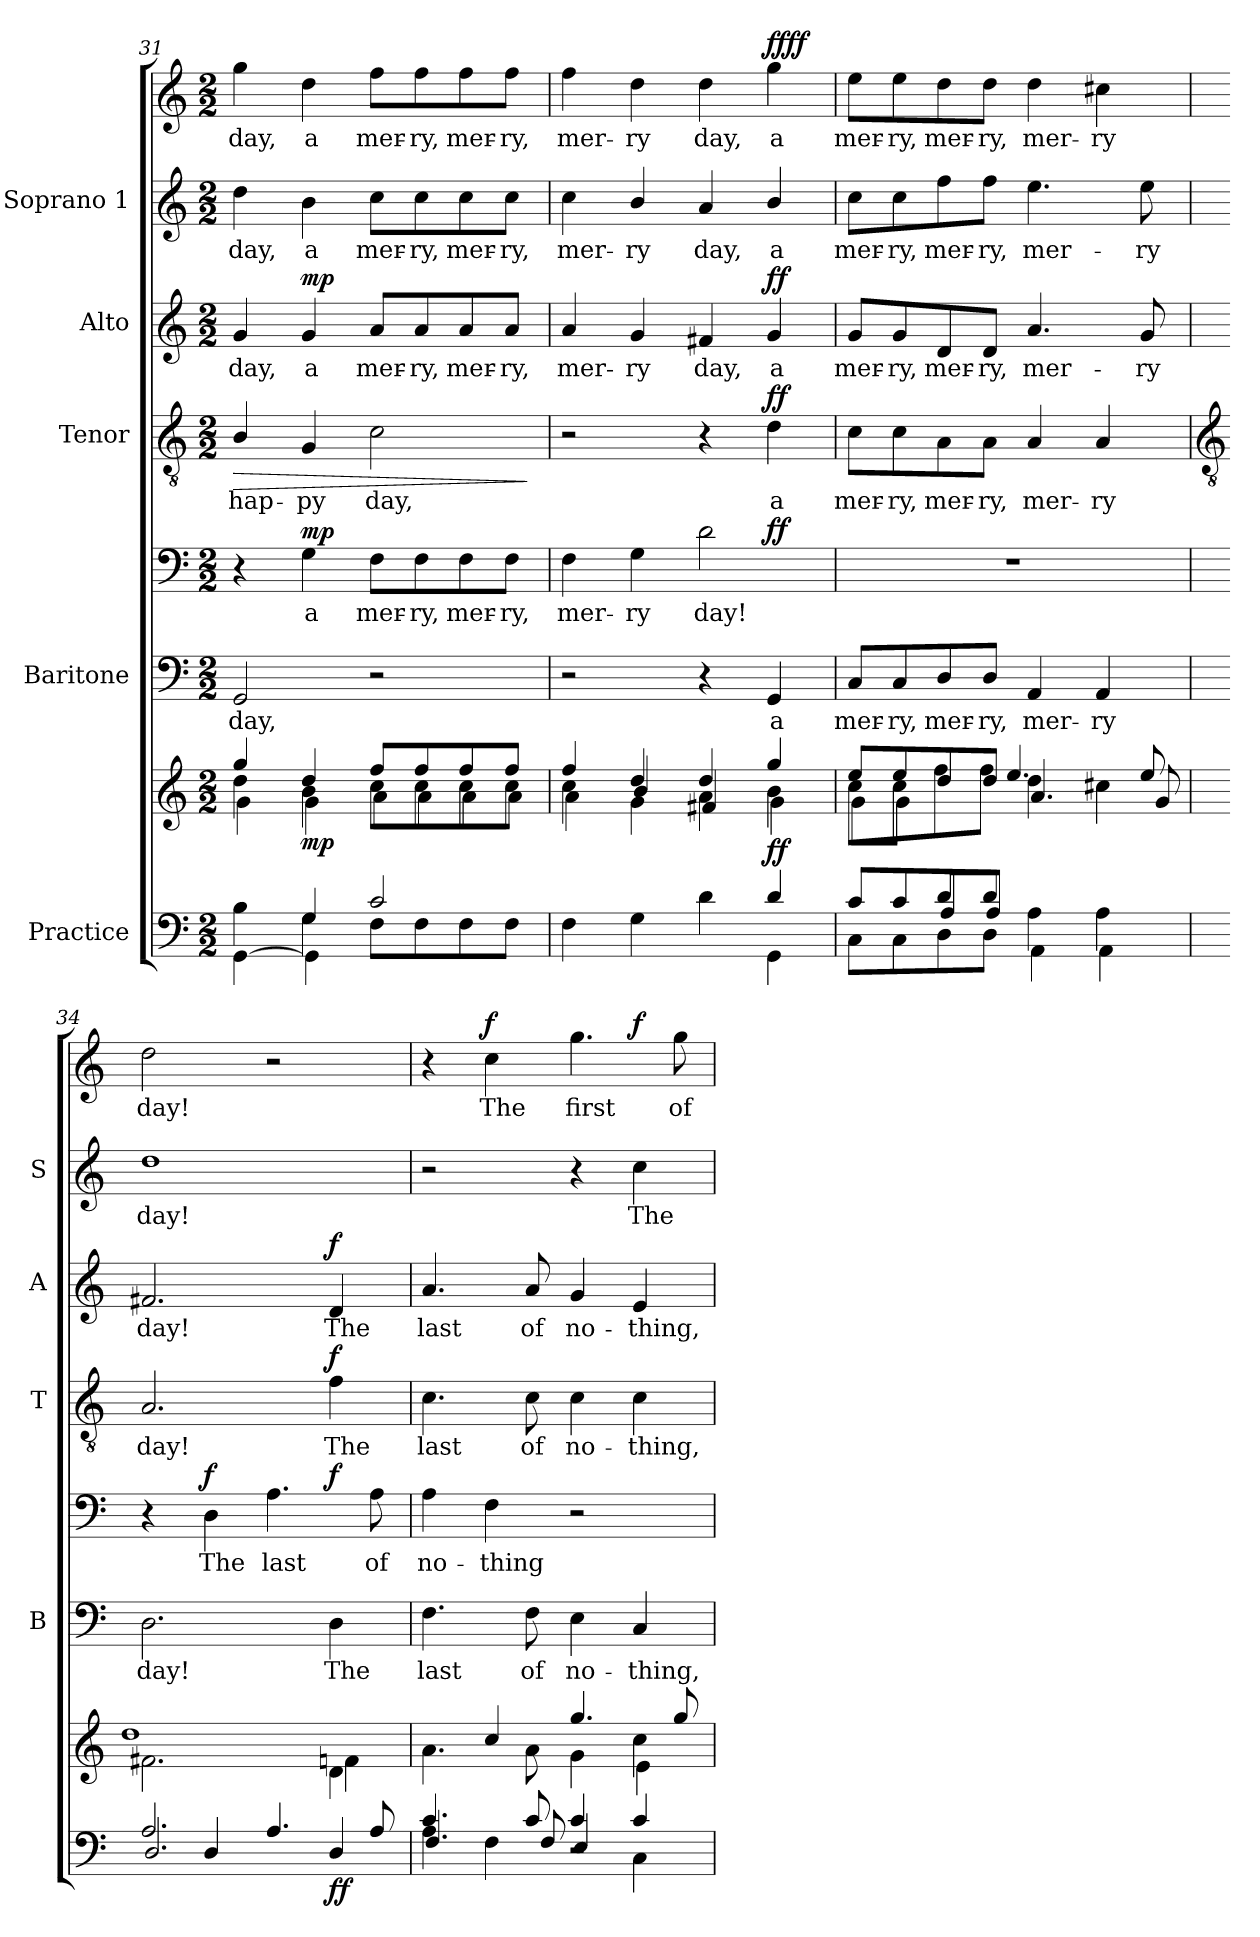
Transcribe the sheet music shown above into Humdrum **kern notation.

**kern	**kern	**dynam	**kern	**text	**kern	**text	**dynam	**kern	**text	**dynam	**kern	**text	**dynam	**kern	**text	**kern	**text	**dynam
*part5	*part5	*part5	*part4	*part4	*part4	*part4	*part4	*part3	*part3	*part3	*part2	*part2	*part2	*part1	*part1	*part1	*part1	*part1
*staff8	*staff7	*staff7/8	*staff6	*staff6	*staff5	*staff5	*staff5/6	*staff4	*staff4	*staff4	*staff3	*staff3	*staff3	*staff2	*staff2	*staff1	*staff1	*staff1/2
*I"Practice	*	*	*I"Baritone	*	*	*	*	*I"Tenor	*	*	*I"Alto	*	*	*I"Soprano 1	*	*	*	*
*	*	*	*I'B	*	*	*	*	*I'T	*	*	*I'A	*	*	*I'S	*	*	*	*
*clefF4	*clefG2	*	*clefF4	*	*clefF4	*	*	*clefGv2	*	*	*clefG2	*	*	*clefG2	*	*clefG2	*	*
*k[]	*k[]	*	*k[]	*	*k[]	*	*	*k[]	*	*	*k[]	*	*	*k[]	*	*k[]	*	*
*C:	*C:	*	*C:	*	*C:	*	*	*C:	*	*	*C:	*	*	*C:	*	*C:	*	*
*M2/2	*M2/2	*	*M2/2	*	*M2/2	*	*	*M2/2	*	*	*M2/2	*	*	*M2/2	*	*M2/2	*	*
=31	=31	=31	=31	=31	=31	=31	=31	=31	=31	=31	=31	=31	=31	=31	=31	=31	=31	=31
*^	*^	*	*	*	*	*	*	*	*	*	*	*	*	*	*	*	*	*
*	*^	*	*^	*	*	*	*	*	*	*	*	*	*	*	*	*	*	*	*	*
!	!	!	!	!	!	!	!	!LO:LY:b	!	!	!	!	!LO:LY:b	!LO:HP:b	!	!LO:LY:b	!	!	!LO:LY:b	!	!LO:LY:b	!
4B\	4ryy	[4GG\	4gg	4dd	4g\	.	2GG	day,	4r	.	.	4B/	hap-	>	4g	day,	.	4dd	day,	4gg	day,	.
!	!	!	!	!	!	!LO:DY:b	!	!	!	!LO:LY:b	!LO:DY:b	!	!LO:LY:b	!	!	!LO:LY:b	!LO:DY:b	!	!LO:LY:b	!	!LO:LY:b	!LO:DY:b=2
!	!	!	!	!	!	!	!	!	!	!	!	!	!	!	!	!	!	!	!	!	!	!LO:DY:n=1:b
4G	4G	4GG\]	4dd	4b	4g\	mp	.	.	4G	a	mp	4G	-py	.	4g	a	mp	4b	a	4dd	a	mp mp
!	!	!	!	!	!	!	!	!	!	!LO:LY:b	!	!	!LO:LY:b	!	!	!LO:LY:b	!	!	!LO:LY:b	!	!LO:LY:b	!
2c/	8FL	2ryy	8ffL	8ccL	8a\L	.	2r	.	8F\L	mer-	.	2c	day,	.	8a/L	mer-	.	8cc\L	mer-	8ff\L	mer-	.
!	!	!	!	!	!	!	!	!	!	!LO:LY:b	!	!	!	!	!	!LO:LY:b	!	!	!LO:LY:b	!	!LO:LY:b	!
.	8F	.	8ff	8cc	8a\	.	.	.	8F\	-ry,	.	.	.	.	8a/	-ry,	.	8cc\	-ry,	8ff\	-ry,	.
!	!	!	!	!	!	!	!	!	!	!LO:LY:b	!	!	!	!	!	!LO:LY:b	!	!	!LO:LY:b	!	!LO:LY:b	!
.	8F	.	8ff	8cc	8a\	.	.	.	8F\	mer-	.	.	.	.	8a/	mer-	.	8cc\	mer-	8ff\	mer-	.
!	!	!	!	!	!	!	!	!	!	!LO:LY:b	!	!	!	!	!	!LO:LY:b	!	!	!LO:LY:b	!	!LO:LY:b	!
.	8FJ	.	8ffJ	8ccJ	8a\J	.	.	.	8F\J	-ry,	.	.	.	.	8a/J	-ry,	.	8cc\J	-ry,	8ff\J	-ry,	.
*v	*v	*v	*	*	*	*	*	*	*	*	*	*	*	*	*	*	*	*	*	*	*	*
*	*v	*v	*v	*	*	*	*	*	*	*	*	*	*	*	*	*	*	*	*	*
.	.	.	.	.	.	.	.	.	.	]	.	.	.	.	.	.	.	.
=32	=32	=32	=32	=32	=32	=32	=32	=32	=32	=32	=32	=32	=32	=32	=32	=32	=32	=32
*^	*^	*	*	*	*	*	*	*	*	*	*	*	*	*	*	*	*	*
*	*^	*	*^	*	*	*	*	*	*	*	*	*	*	*	*	*	*	*	*	*
!	!	!	!	!	!	!	!	!	!	!LO:LY:b	!	!	!	!	!	!LO:LY:b	!	!	!LO:LY:b	!	!LO:LY:b	!
2ryy	4F	2ryy	4ff	4cc	4a\	.	2r	.	4F	mer-	.	2r	.	.	4a	mer-	.	4cc	mer-	4ff	mer-	.
!	!	!	!	!	!	!	!	!	!	!LO:LY:b	!	!	!	!	!	!LO:LY:b	!	!	!LO:LY:b	!	!LO:LY:b	!
.	4G	.	4dd	4b/	4g\	.	.	.	4G	-ry	.	.	.	.	4g	-ry	.	4b/	-ry	4dd	-ry	.
!	!	!	!	!	!	!	!	!	!	!LO:LY:b	!	!	!	!	!	!LO:LY:b	!	!	!LO:LY:b	!	!LO:LY:b	!
4ryy	4d	4ryy	4dd/	4a	4f#X/	.	4r	.	2d	day!	.	4r	.	.	4f#X	day,	.	4a	day,	4dd	day,	.
!	!	!	!	!	!	!LO:DY:b	!	!LO:LY:b	!	!	!LO:DY:b=2	!	!LO:LY:b	!LO:DY:b	!	!LO:LY:b	!LO:DY:b	!	!LO:LY:b	!	!LO:LY:b	!LO:DY:b=2
!	!	!	!	!	!	!	!	!	!	!	!	!	!	!	!	!	!	!	!	!	!	!LO:DY:n=1:b
4d	4ryy	4GG\	4gg	4b\	4g\	ff	4GG	a	.	.	ff	4d	a	ff	4g	a	ff	4b/	a	4gg	a	ff ff
=33	=33	=33	=33	=33	=33	=33	=33	=33	=33	=33	=33	=33	=33	=33	=33	=33	=33	=33	=33	=33	=33	=33
*	*	*^	*	*	*	*	*	*	*	*	*	*	*	*	*	*	*	*	*	*	*	*
!	!	!	!	!	!	!	!	!	!LO:LY:b	!	!	!	!	!LO:LY:b	!	!	!LO:LY:b	!	!	!LO:LY:b	!	!LO:LY:b	!
4ryy	8cL	1ryy	8C\L	8eeL	8ccL	8g\L	.	8C/L	mer-	1r	.	.	8c\L	mer-	.	8g/L	mer-	.	8cc\L	mer-	8ee\L	mer-	.
!	!	!	!	!	!	!	!	!	!LO:LY:b	!	!	!	!	!LO:LY:b	!	!	!LO:LY:b	!	!	!LO:LY:b	!	!LO:LY:b	!
.	8c	.	8C\	8ee	8cc	8g\J	.	8C/	-ry,	.	.	.	8c\	-ry,	.	8g/	-ry,	.	8cc\	-ry,	8ee\	-ry,	.
!	!	!	!	!	!	!	!	!	!LO:LY:b	!	!	!	!	!LO:LY:b	!	!	!LO:LY:b	!	!	!LO:LY:b	!	!LO:LY:b	!
8dL	8A/	.	8D\	8dd	8ff	4ryy	.	8D/	mer-	.	.	.	8A\	mer-	.	8d/	mer-	.	8ff\	mer-	8dd\	mer-	.
!	!	!	!	!	!	!	!	!	!LO:LY:b	!	!	!	!	!LO:LY:b	!	!	!LO:LY:b	!	!	!LO:LY:b	!	!LO:LY:b	!
8dJ	8A/J	.	8D\J	8ddJ	8ffJ	.	.	8D/J	-ry,	.	.	.	8A\J	-ry,	.	8d/J	-ry,	.	8ff\J	-ry,	8dd\J	-ry,	.
!	!	!	!	!	!	!	!	!	!LO:LY:b	!	!	!	!	!LO:LY:b	!	!	!LO:LY:b	!	!	!LO:LY:b	!	!LO:LY:b	!
2ryy	4A	.	4AA\	4dd\	4.ee/	4.a	.	4AA	mer-	.	.	.	4A	mer-	.	4.a	mer-	.	4.ee	mer-	4dd	mer-	.
!	!	!	!	!	!	!	!	!	!LO:LY:b	!	!	!	!	!LO:LY:b	!	!	!	!	!	!	!	!LO:LY:b	!
.	4A	.	4AA\	4cc#X\	.	.	.	4AA	-ry	.	.	.	4A	-ry	.	.	.	.	.	.	4cc#X	-ry	.
!	!	!	!	!	!	!	!	!	!	!	!	!	!	!	!	!	!LO:LY:b	!	!	!LO:LY:b	!	!	!
.	.	.	.	.	8ee/	8g	.	.	.	.	.	.	.	.	.	8g	-ry	.	8ee	-ry	.	.	.
*v	*v	*v	*v	*	*	*	*	*	*	*	*	*	*	*	*	*	*	*	*	*	*	*	*
*	*v	*v	*v	*	*	*	*	*	*	*	*	*	*	*	*	*	*	*	*	*
!!LO:LB:g=z
=34	=34	=34	=34	=34	=34	=34	=34	=34	=34	=34	=34	=34	=34	=34	=34	=34	=34	=34
*	*	*	*	*	*	*	*	*clefGv2	*	*	*	*	*	*	*	*	*	*
*^	*^	*	*	*	*	*	*	*	*	*	*	*	*	*	*	*	*	*
*	*^	*	*^	*	*	*	*	*	*	*	*	*	*	*	*	*	*	*	*	*
*	*	*	*	*	*^	*	*	*	*	*	*	*	*	*	*	*	*	*	*	*	*	*
!	!	!	!	!	!	!	!	!	!LO:LY:b	!	!	!	!	!LO:LY:b	!	!	!LO:LY:b	!	!	!LO:LY:b	!	!LO:LY:b	!
2.A	4ryy	2.D	2ddyy	1dd	2.f#X\	2.ryy	.	2.D	day!	4r	.	.	2.A	day!	.	2.f#X	day!	.	1dd	day!	2dd	day!	.
!	!	!	!	!	!	!	!	!	!	!	!LO:LY:b	!LO:DY:b	!	!	!	!	!	!	!	!	!	!	!
.	4D/	.	.	.	.	.	.	.	.	4D	The	f	.	.	.	.	.	.	.	.	.	.	.
!	!	!	!	!	!	!	!	!	!	!	!LO:LY:b	!	!	!	!	!	!	!	!	!	!	!	!
.	4.A/	.	2ryy	.	.	.	.	.	.	4.A	last	.	.	.	.	.	.	.	.	.	2r	.	.
!	!	!	!	!	!	!	!LO:DY:b=2	!	!LO:LY:b	!	!	!	!	!LO:LY:b	!	!	!LO:LY:b	!	!	!	!	!	!
!	!	!	!	!	!	!	!LO:DY:n=1:b	!	!	!	!	!LO:DY:b=2	!	!	!LO:DY:b	!	!	!LO:DY:b	!	!	!	!	!
4ryy	.	4D	.	.	4d\	4f\	f f	4D	The	.	.	f	4f	The	f	4d	The	f	.	.	.	.	.
!	!	!	!	!	!	!	!	!	!	!	!LO:LY:b	!	!	!	!	!	!	!	!	!	!	!	!
.	8A/	.	.	.	.	.	.	.	.	8A	of	.	.	.	.	.	.	.	.	.	.	.	.
*	*	*	*	*	*v	*v	*	*	*	*	*	*	*	*	*	*	*	*	*	*	*	*	*
=35	=35	=35	=35	=35	=35	=35	=35	=35	=35	=35	=35	=35	=35	=35	=35	=35	=35	=35	=35	=35	=35	=35
!	!	!	!	!	!	!	!	!LO:LY:b	!	!LO:LY:b	!	!	!LO:LY:b	!	!	!LO:LY:b	!	!	!	!	!	!
4.c/	4A	4.F/	4ryy	2ryy	4.a\	.	4.F	last	4A	no-	.	4.c	last	.	4.a	last	.	2r	.	4r	.	.
!	!	!	!	!	!	!	!	!	!	!LO:LY:b	!	!	!	!	!	!	!	!	!	!	!LO:LY:b	!LO:DY:b
.	4F	.	4cc/	.	.	.	.	.	4F	-thing	.	.	.	.	.	.	.	.	.	4cc	The	f
!	!	!	!	!	!	!	!	!LO:LY:b	!	!	!	!	!LO:LY:b	!	!	!LO:LY:b	!	!	!	!	!	!
8c/	.	8F/	.	.	8a\	.	8F	of	.	.	.	8c	of	.	8a	of	.	.	.	.	.	.
!	!	!	!	!	!	!	!	!LO:LY:b	!	!	!	!	!LO:LY:b	!	!	!LO:LY:b	!	!	!	!	!LO:LY:b	!
4c	2r	4E	4.gg/	4ryy	4g\	.	4E	no-	2r	.	.	4c	no-	.	4g	no-	.	4r	.	4.gg	first	.
!	!	!	!	!	!	!	!	!LO:LY:b	!	!	!	!	!LO:LY:b	!	!	!LO:LY:b	!	!	!LO:LY:b	!	!	!LO:DY:b=2
4c	.	4C\	.	4cc	4e\	.	4C	-thing,	.	.	.	4c	-thing,	.	4e	-thing,	.	4cc	The	.	.	f
!	!	!	!	!	!	!	!	!	!	!	!	!	!	!	!	!	!	!	!	!	!LO:LY:b	!
.	.	.	8gg/	.	.	.	.	.	.	.	.	.	.	.	.	.	.	.	.	8gg	of	.
*v	*v	*v	*	*	*	*	*	*	*	*	*	*	*	*	*	*	*	*	*	*	*	*
*	*v	*v	*v	*	*	*	*	*	*	*	*	*	*	*	*	*	*	*	*	*
=	=	=	=	=	=	=	=	=	=	=	=	=	=	=	=	=	=	=
*-	*-	*-	*-	*-	*-	*-	*-	*-	*-	*-	*-	*-	*-	*-	*-	*-	*-	*-
